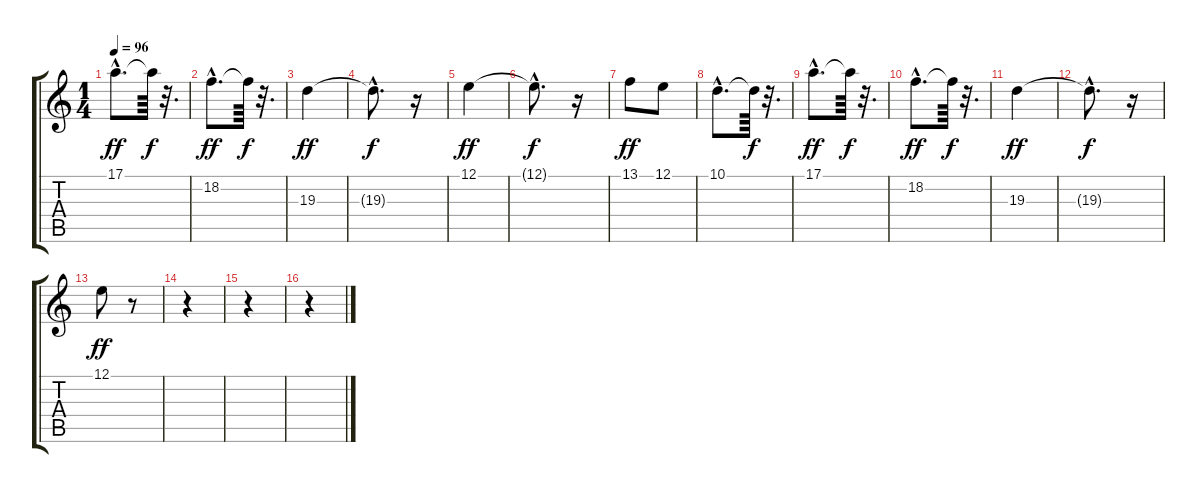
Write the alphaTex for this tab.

\track "" {instrument fx4atmosphere}
\staff {score tabs}
\tuning (E4 B3 G3 D3 A2 E2) {hide}
\ts (1 4)
\tempo 96
\clef g2
\ks c
17.1{hac}.8{d dy ff} 17.1{t}.64{dy f} r.32{d} |
18.2{hac}.8{d dy ff} 18.2{t}.64{dy f} r.32{d} |
19.3.4{dy ff} |
19.3{hac t}.8{d dy f} r.16 |
12.1.4{dy ff} |
12.1{hac t}.8{d dy f} r.16 |
13.1.8{dy ff} 12.1.8 |
10.1{hac}.8{d} 10.1{t}.64{dy f} r.32{d} |
17.1{hac}.8{d dy ff} 17.1{t}.64{dy f} r.32{d} |
18.2{hac}.8{d dy ff} 18.2{t}.64{dy f} r.32{d} |
19.3.4{dy ff} |
19.3{hac t}.8{d dy f} r.16 |
12.1.8{dy ff} r.8 |
r.4 |
r.4 |
r.4
